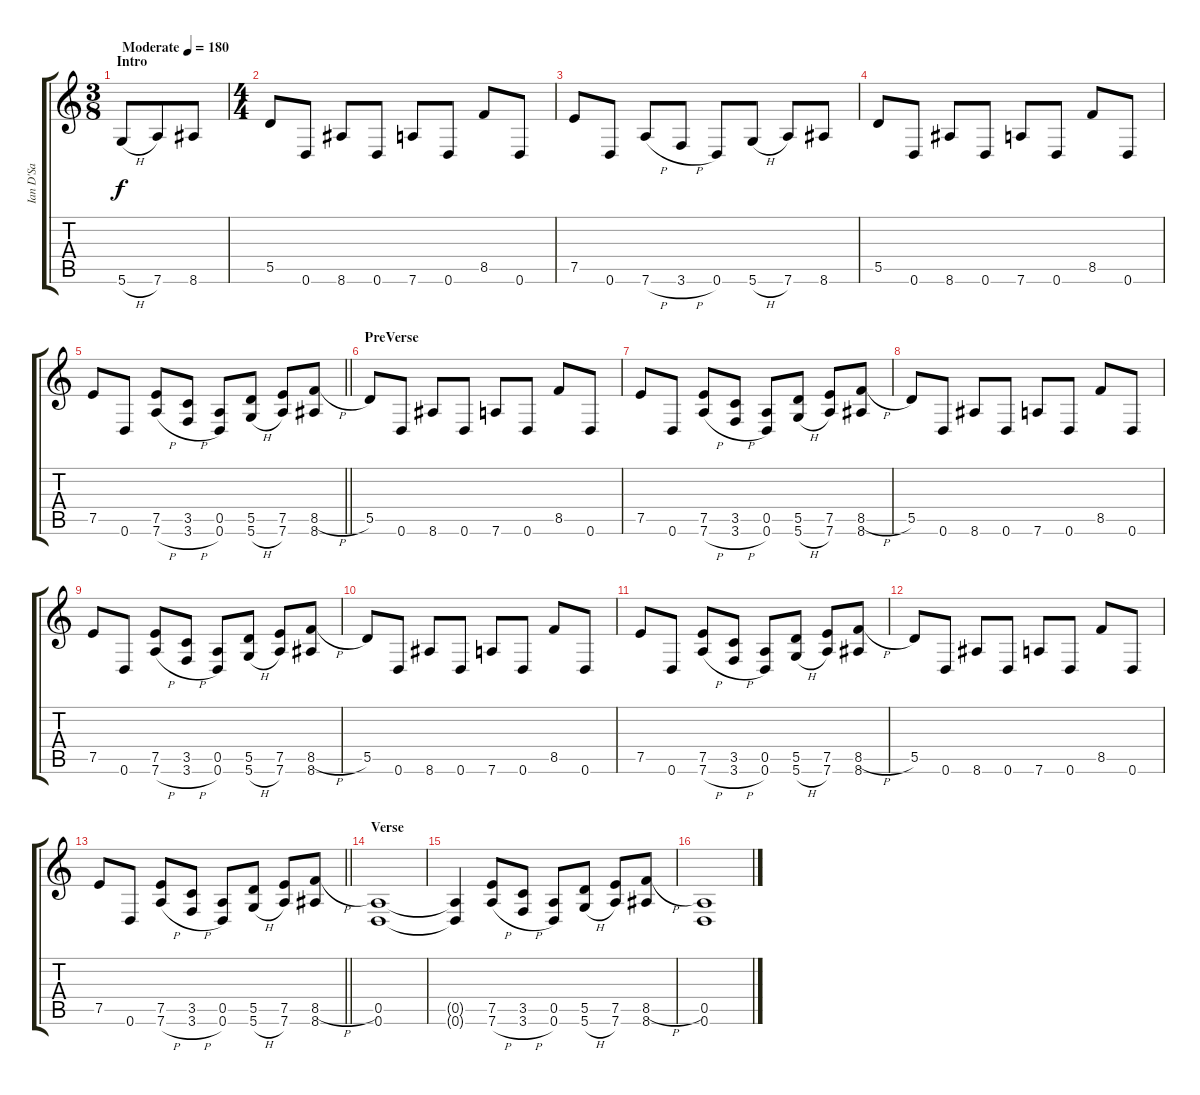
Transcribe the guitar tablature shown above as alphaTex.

\track ("Ian D'Sa" "Ian D'Sa") {instrument distortionguitar}
\staff {score tabs}
\tuning (E4 B3 G3 D3 A2 D2) {hide}
\ts (3 8)
\section ("" "Intro")
\tempo (180 "Moderate")
\clef g2
\ks c
5.6{h}.8{dy f instrument distortionguitar} 7.6.8 8.6.8 |
\ts (4 4)
5.5.8 0.6.8 8.6.8 0.6.8 7.6.8 0.6.8 8.5.8 0.6.8 |
7.5.8 0.6.8 7.6{h}.8 3.6{h}.8 0.6.8 5.6{h}.8 7.6.8 8.6.8 |
5.5.8 0.6.8 8.6.8 0.6.8 7.6.8 0.6.8 8.5.8 0.6.8 |
\barLineRight lightlight
7.5.8 0.6.8 (7.5 7.6{h}).8 (3.5 3.6{h}).8 (0.5 0.6).8 (5.5 5.6{h}).8 (7.5 7.6).8 (8.5{h} 8.6).8 |
\section ("" "PreVerse")
5.5.8 0.6.8 8.6.8 0.6.8 7.6.8 0.6.8 8.5.8 0.6.8 |
7.5.8 0.6.8 (7.5 7.6{h}).8 (3.5 3.6{h}).8 (0.5 0.6).8 (5.5 5.6{h}).8 (7.5 7.6).8 (8.5{h} 8.6).8 |
5.5.8 0.6.8 8.6.8 0.6.8 7.6.8 0.6.8 8.5.8 0.6.8 |
7.5.8 0.6.8 (7.5 7.6{h}).8 (3.5 3.6{h}).8 (0.5 0.6).8 (5.5 5.6{h}).8 (7.5 7.6).8 (8.5{h} 8.6).8 |
5.5.8 0.6.8 8.6.8 0.6.8 7.6.8 0.6.8 8.5.8 0.6.8 |
7.5.8 0.6.8 (7.5 7.6{h}).8 (3.5 3.6{h}).8 (0.5 0.6).8 (5.5 5.6{h}).8 (7.5 7.6).8 (8.5{h} 8.6).8 |
5.5.8 0.6.8 8.6.8 0.6.8 7.6.8 0.6.8 8.5.8 0.6.8 |
\barLineRight lightlight
7.5.8 0.6.8 (7.5 7.6{h}).8 (3.5 3.6{h}).8 (0.5 0.6).8 (5.5 5.6{h}).8 (7.5 7.6).8 (8.5{h} 8.6).8 |
\section ("" "Verse")
(0.5 0.6).1 |
(0.5{t} 0.6{t}).4 (7.5 7.6{h}).8 (3.5 3.6{h}).8 (0.5 0.6).8 (5.5 5.6{h}).8 (7.5 7.6).8 (8.5{h} 8.6).8 |
(0.5 0.6).1
